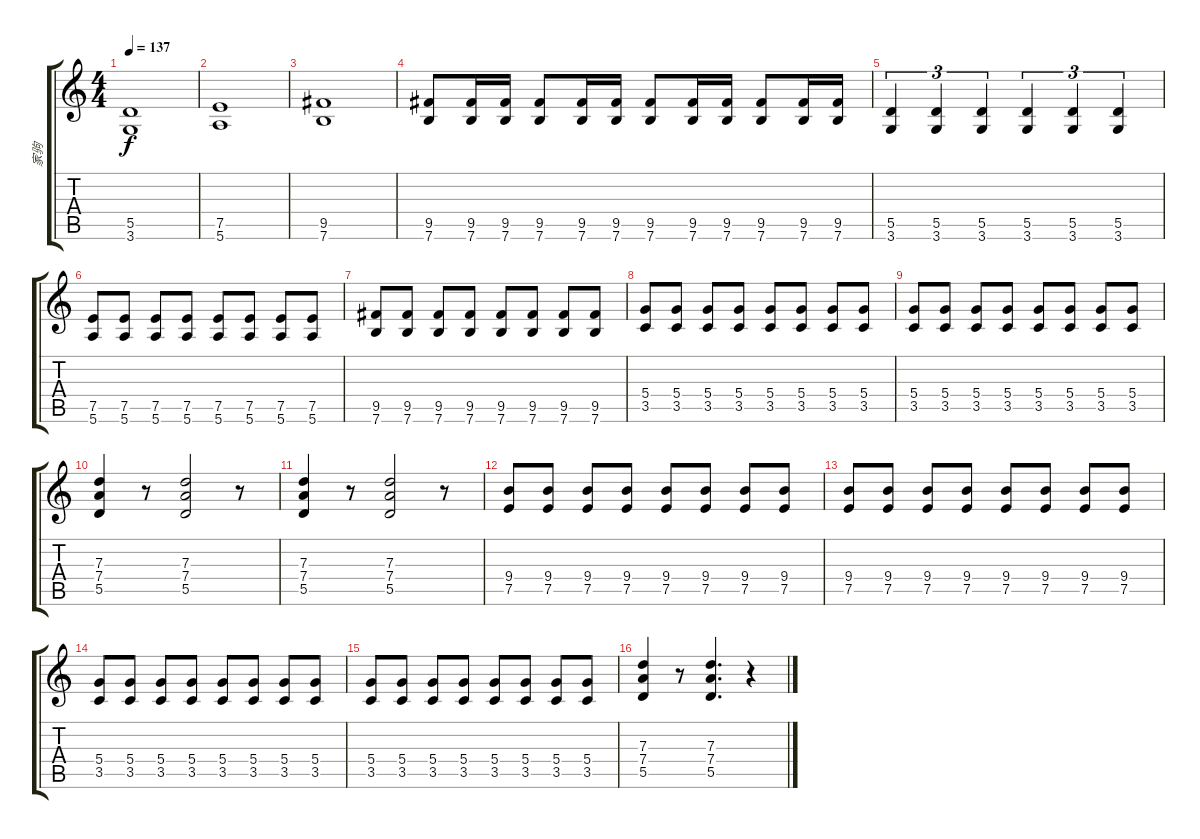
\track ("家驹" "家驹") {instrument distortionguitar}
\staff {score tabs}
\tuning (E4 B3 G3 D3 A2 E2) {hide}
\ts (4 4)
\tempo 137
\clef g2
\ks c
(5.5 3.6).1{dy f} |
(7.5 5.6).1 |
(9.5 7.6).1 |
(9.5 7.6).8 (9.5 7.6).16 (9.5 7.6).16 (9.5 7.6).8 (9.5 7.6).16 (9.5 7.6).16 (9.5 7.6).8 (9.5 7.6).16 (9.5 7.6).16 (9.5 7.6).8 (9.5 7.6).16 (9.5 7.6).16 |
(5.5 3.6).4{tu (3 2)} (5.5 3.6).4{tu (3 2)} (5.5 3.6).4{tu (3 2)} (5.5 3.6).4{tu (3 2)} (5.5 3.6).4{tu (3 2)} (5.5 3.6).4{tu (3 2)} |
(7.5 5.6).8 (7.5 5.6).8 (7.5 5.6).8 (7.5 5.6).8 (7.5 5.6).8 (7.5 5.6).8 (7.5 5.6).8 (7.5 5.6).8 |
(9.5 7.6).8 (9.5 7.6).8 (9.5 7.6).8 (9.5 7.6).8 (9.5 7.6).8 (9.5 7.6).8 (9.5 7.6).8 (9.5 7.6).8 |
(5.4 3.5).8 (5.4 3.5).8 (5.4 3.5).8 (5.4 3.5).8 (5.4 3.5).8 (5.4 3.5).8 (5.4 3.5).8 (5.4 3.5).8 |
(5.4 3.5).8 (5.4 3.5).8 (5.4 3.5).8 (5.4 3.5).8 (5.4 3.5).8 (5.4 3.5).8 (5.4 3.5).8 (5.4 3.5).8 |
(7.3 7.4 5.5).4 r.8 (7.3 7.4 5.5).2 r.8 |
(7.3 7.4 5.5).4 r.8 (7.3 7.4 5.5).2 r.8 |
(9.4 7.5).8 (9.4 7.5).8 (9.4 7.5).8 (9.4 7.5).8 (9.4 7.5).8 (9.4 7.5).8 (9.4 7.5).8 (9.4 7.5).8 |
(9.4 7.5).8 (9.4 7.5).8 (9.4 7.5).8 (9.4 7.5).8 (9.4 7.5).8 (9.4 7.5).8 (9.4 7.5).8 (9.4 7.5).8 |
(5.4 3.5).8 (5.4 3.5).8 (5.4 3.5).8 (5.4 3.5).8 (5.4 3.5).8 (5.4 3.5).8 (5.4 3.5).8 (5.4 3.5).8 |
(5.4 3.5).8 (5.4 3.5).8 (5.4 3.5).8 (5.4 3.5).8 (5.4 3.5).8 (5.4 3.5).8 (5.4 3.5).8 (5.4 3.5).8 |
(7.3 7.4 5.5).4 r.8 (7.3 7.4 5.5).4{d} r.4
